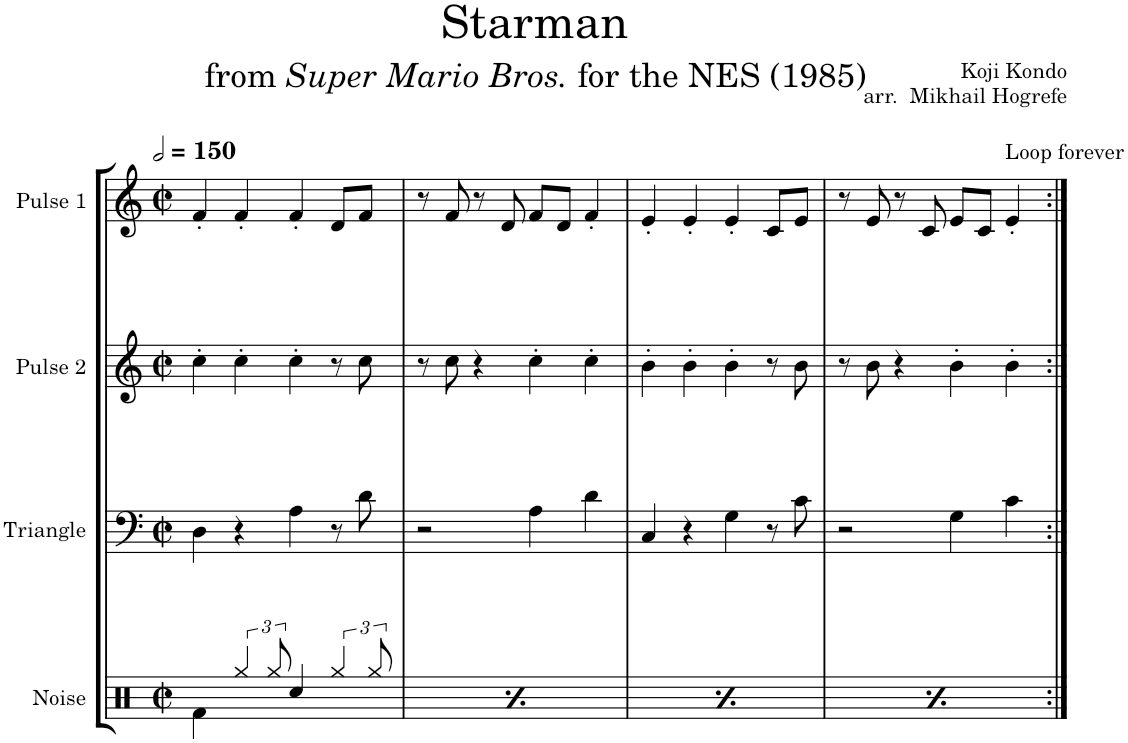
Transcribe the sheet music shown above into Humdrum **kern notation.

**kern	**kern	**kern	**kern
*part4	*part3	*part2	*part1
*staff4	*staff3	*staff2	*staff1
*I"Noise	*I"Triangle	*I"Pulse 2	*I"Pulse 1
*I'N.	*I'Tr.	*I'P. 2	*I'P. 1
*clefX	*clefF4	*clefG2	*clefG2
*k[]	*k[]	*k[]	*k[]
*M2/2	*M2/2	*M2/2	*M2/2
*met(c|)	*met(c|)	*met(c|)	*met(c|)
*MM300	*MM300	*MM300	*MM300
=1	=1	=1	=1
4Rf\	4D\	4cc'\	4f'/
6Rgg/	4r	4cc'\	4f'/
12Rgg/	.	.	.
4Rcc/	4A\	4cc'\	4f'/
6Rgg/	8r	8r	8d/L
.	8d\	8cc\	8f/J
12Rgg/	.	.	.
=2	=2	=2	=2
4Rf\	2r	8r	8r
.	.	8cc\	8f/
6Rgg/	.	4r	8r
.	.	.	8d/
12Rgg/	.	.	.
4Rcc/	4A\	4cc'\	8f/L
.	.	.	8d/J
6Rgg/	4d\	4cc'\	4f'/
12Rgg/	.	.	.
=3	=3	=3	=3
4Rf\	4C/	4b'\	4e'/
6Rgg/	4r	4b'\	4e'/
12Rgg/	.	.	.
4Rcc/	4G\	4b'\	4e'/
6Rgg/	8r	8r	8c/L
.	8c\	8b\	8e/J
12Rgg/	.	.	.
=4	=4	=4	=4
4Rf\	2r	8r	8r
.	.	8b\	8e/
6Rgg/	.	4r	8r
.	.	.	8c/
12Rgg/	.	.	.
4Rcc/	4G\	4b'\	8e/L
.	.	.	8c/J
!	!	!	!LO:TX:a:t=Loop forever
6Rgg/	4c\	4b'\	4e'/
12Rgg/	.	.	.
=:|!	=:|!	=:|!	=:|!
*-	*-	*-	*-
